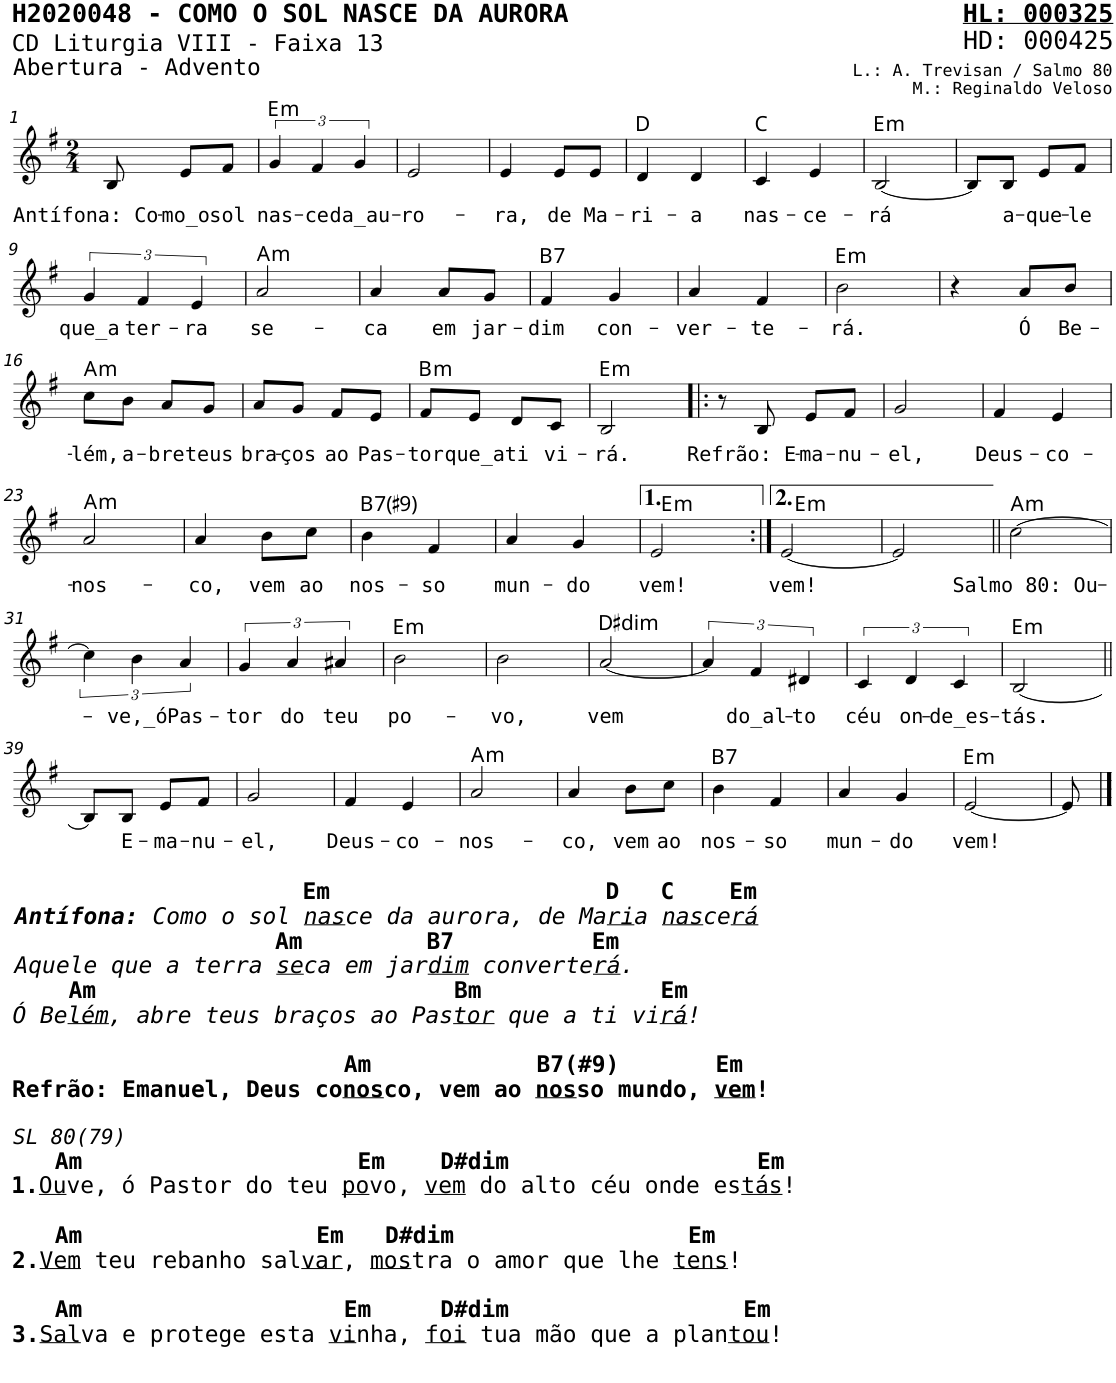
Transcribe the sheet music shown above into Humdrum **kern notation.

**kern	**text	**harte
*part1	*part1	*part1
*staff1	*staff1	*
*I"Voz	*	*
*I'V	*	*
*stria5	*	*
*clefG2	*	*
*k[f#]	*	*
*M2/4	*	*
=1	=1	=1
!	!LO:LY:b	!
8B/	Antífona: Co-	.
!	!LO:LY:b	!
8e/L	-mo_o	.
!	!LO:LY:b	!
8f#/J	sol	.
=2	=2	=2
!	!LO:LY:b	!LO:H:kt=m
6g/	nas-	E:min
!	!LO:LY:b	!
6f#/	-ce	.
!	!LO:LY:b	!
6g/	da_au-	.
=3	=3	=3
!	!LO:LY:b	!
2e/	-ro-	.
=4	=4	=4
!	!LO:LY:b	!
4e/	-ra,	.
!	!LO:LY:b	!
8e/L	de	.
!	!LO:LY:b	!
8e/J	Ma-	.
=5	=5	=5
!	!LO:LY:b	!
4d/	-ri-	D:maj
!	!LO:LY:b	!
4d/	-a	.
=6	=6	=6
!	!LO:LY:b	!
4c/	nas-	C:maj
!	!LO:LY:b	!
4e/	-ce-	.
=7	=7	=7
!	!LO:LY:b	!LO:H:kt=m
[2B/	-rá	E:min
=8	=8	=8
8B/L]	.	.
!	!LO:LY:b	!
8B/J	a-	.
!	!LO:LY:b	!
8e/L	-que-	.
!	!LO:LY:b	!
8f#/J	-le	.
!!LO:LB:g=z
=9	=9	=9
!	!LO:LY:b	!
6g/	que_a	.
!	!LO:LY:b	!
6f#/	ter-	.
!	!LO:LY:b	!
6e/	-ra	.
=10	=10	=10
!	!LO:LY:b	!LO:H:kt=m
2a/	se-	A:min
=11	=11	=11
!	!LO:LY:b	!
4a/	-ca	.
!	!LO:LY:b	!
8a/L	em	.
!	!LO:LY:b	!
8g/J	jar-	.
=12	=12	=12
!	!LO:LY:b	!LO:H:kt=7
4f#/	-dim	B:7
!	!LO:LY:b	!
4g/	con-	.
=13	=13	=13
!	!LO:LY:b	!
4a/	-ver-	.
!	!LO:LY:b	!
4f#/	-te-	.
=14	=14	=14
!	!LO:LY:b	!LO:H:kt=m
2b\	-rá.	E:min
=15	=15	=15
4r	.	.
!	!LO:LY:b	!
8a/L	Ó	.
!	!LO:LY:b	!
8b/J	Be-	.
!!LO:LB:g=z
=16	=16	=16
!	!LO:LY:b	!LO:H:kt=m
8cc\L	-lém,	A:min
!	!LO:LY:b	!
8b\J	a-	.
!	!LO:LY:b	!
8a/L	-bre	.
!	!LO:LY:b	!
8g/J	teus	.
=17	=17	=17
!	!LO:LY:b	!
8a/L	bra-	.
!	!LO:LY:b	!
8g/J	-ços	.
!	!LO:LY:b	!
8f#/L	ao	.
!	!LO:LY:b	!
8e/J	Pas-	.
=18	=18	=18
!	!LO:LY:b	!LO:H:kt=m
8f#/L	-tor	B:min
!	!LO:LY:b	!
8e/J	que_a	.
!	!LO:LY:b	!
8d/L	ti	.
!	!LO:LY:b	!
8c/J	vi-	.
=19	=19	=19
!	!LO:LY:b	!LO:H:kt=m
2B/	-rá.	E:min
=20!|:	=20!|:	=20!|:
8r	.	.
!	!LO:LY:b	!
8B/	Refrão: E-	.
!	!LO:LY:b	!
8e/L	-ma-	.
!	!LO:LY:b	!
8f#/J	-nu-	.
=21	=21	=21
!	!LO:LY:b	!
2g/	-el,	.
=22	=22	=22
!	!LO:LY:b	!
4f#/	Deus-	.
!	!LO:LY:b	!
4e/	-co-	.
!!LO:LB:g=z
=23	=23	=23
!	!LO:LY:b	!LO:H:kt=m
2a/	-nos-	A:min
=24	=24	=24
!	!LO:LY:b	!
4a/	-co,	.
!	!LO:LY:b	!
8b\L	vem	.
!	!LO:LY:b	!
8cc\J	ao	.
=25	=25	=25
!	!LO:LY:b	!LO:H:kt=7
4b\	nos-	B:7(#9)
!	!LO:LY:b	!
4f#/	-so	.
=26	=26	=26
!	!LO:LY:b	!
4a/	mun-	.
!	!LO:LY:b	!
4g/	-do	.
=27	=27	=27
!	!LO:LY:b	!LO:H:kt=m
2e/	vem!	E:min
=28:|!	=28:|!	=28:|!
!	!LO:LY:b	!LO:H:kt=m
[2e/	vem!	E:min
=29	=29	=29
2e/]	.	.
=30||	=30||	=30||
!	!LO:LY:b	!LO:H:kt=m
[2cc\	Salmo 80: Ou-	A:min
!!LO:LB:g=z
=31	=31	=31
6cc\]	.	.
!	!LO:LY:b	!
6b\	-ve,_ó	.
!	!LO:LY:b	!
6a/	Pas-	.
=32	=32	=32
!	!LO:LY:b	!
6g/	-tor	.
!	!LO:LY:b	!
6a/	do	.
!	!LO:LY:b	!
6a#X/	teu	.
=33	=33	=33
!	!LO:LY:b	!LO:H:kt=m
2b\	po-	E:min
=34	=34	=34
!	!LO:LY:b	!
2b\	-vo,	.
=35	=35	=35
!	!LO:LY:b	!LO:H:kt=dim
[2a/	vem	D#:dim
=36	=36	=36
6a/]	.	.
!	!LO:LY:b	!
6f#/	do_al-	.
!	!LO:LY:b	!
6d#X/	-to	.
=37	=37	=37
!	!LO:LY:b	!
6c/	céu	.
!	!LO:LY:b	!
6d/	on-	.
!	!LO:LY:b	!
6c/	-de_es-	.
=38	=38	=38
!	!LO:LY:b	!LO:H:kt=m
[2B/	-tás.	E:min
!!LO:LB:g=z
=39||	=39||	=39||
!LO:TX:b:B:t=Em                    D   C    Em	!	!
!LO:TX:b:i:t=Antífona&colon;	!	!
!LO:TX:b:t=Como o sol	!	!
!LO:TX:b:t=nas	!	!
!LO:TX:b:t=ce da aurora, de Ma	!	!
!LO:TX:b:t=ri	!	!
!LO:TX:b:t=a	!	!
!LO:TX:b:t=nas	!	!
!LO:TX:b:t=ce	!	!
!LO:TX:b:t=rá	!	!
!LO:TX:b:B:t=Am         B7          Em	!	!
!LO:TX:b:i:t=Aquele que a terra	!	!
!LO:TX:b:t=se	!	!
!LO:TX:b:t=ca em jar	!	!
!LO:TX:b:t=dim	!	!
!LO:TX:b:t=converte	!	!
!LO:TX:b:t=rá	!	!
!LO:TX:b:t=.	!	!
!LO:TX:b:B:t=Am                          Bm             Em	!	!
!LO:TX:b:i:t=Ó Be	!	!
!LO:TX:b:t=lém	!	!
!LO:TX:b:t=, abre teus braços ao Pas	!	!
!LO:TX:b:t=tor	!	!
!LO:TX:b:t=que a ti vi	!	!
!LO:TX:b:t=rá	!	!
!LO:TX:b:t=!	!	!
!LO:TX:b:B:t=Am            B7(#9)       Em	!	!
!LO:TX:b:t=Refrão&colon; Emanuel, Deus co	!	!
!LO:TX:b:t=nos	!	!
!LO:TX:b:t=co, vem ao	!	!
!LO:TX:b:t=nos	!	!
!LO:TX:b:t=so mundo,	!	!
!LO:TX:b:t=vem	!	!
!LO:TX:b:t=!	!	!
!LO:TX:b:i:t=SL 80(79)	!	!
!LO:TX:b:B:t=Am                    Em    D#dim                  Em	!	!
!LO:TX:b:t=1.	!	!
!LO:TX:b:t=Ou	!	!
!LO:TX:b:t=ve, ó Pastor do teu	!	!
!LO:TX:b:t=po	!	!
!LO:TX:b:t=vo,	!	!
!LO:TX:b:t=vem	!	!
!LO:TX:b:t=do alto céu onde es	!	!
!LO:TX:b:t=tás	!	!
!LO:TX:b:t=!	!	!
!LO:TX:b:B:t=Am                 Em   D#dim                 Em	!	!
!LO:TX:b:t=2.	!	!
!LO:TX:b:t=Vem	!	!
!LO:TX:b:t=teu rebanho sal	!	!
!LO:TX:b:t=var	!	!
!LO:TX:b:t=,	!	!
!LO:TX:b:t=mos	!	!
!LO:TX:b:t=tra o amor que lhe	!	!
!LO:TX:b:t=tens	!	!
!LO:TX:b:t=!	!	!
!LO:TX:b:B:t=Am                   Em     D#dim                 Em	!	!
!LO:TX:b:t=3.	!	!
!LO:TX:b:t=Sal	!	!
!LO:TX:b:t=va e protege esta	!	!
!LO:TX:b:t=vi	!	!
!LO:TX:b:t=nha,	!	!
!LO:TX:b:t=foi	!	!
!LO:TX:b:t=tua mão que a plan	!	!
!LO:TX:b:t=tou	!	!
!LO:TX:b:t=!	!	!
8B/L]	.	.
!	!LO:LY:b	!
8B/J	E-	.
!	!LO:LY:b	!
8e/L	-ma-	.
!	!LO:LY:b	!
8f#/J	-nu-	.
=40	=40	=40
!	!LO:LY:b	!
2g/	-el,	.
=41	=41	=41
!	!LO:LY:b	!
4f#/	Deus-	.
!	!LO:LY:b	!
4e/	-co-	.
=42	=42	=42
!	!LO:LY:b	!LO:H:kt=m
2a/	-nos-	A:min
=43	=43	=43
!	!LO:LY:b	!
4a/	-co,	.
!	!LO:LY:b	!
8b\L	vem	.
!	!LO:LY:b	!
8cc\J	ao	.
=44	=44	=44
!	!LO:LY:b	!LO:H:kt=7
4b\	nos-	B:7
!	!LO:LY:b	!
4f#/	-so	.
=45	=45	=45
!	!LO:LY:b	!
4a/	mun-	.
!	!LO:LY:b	!
4g/	-do	.
=46	=46	=46
!	!LO:LY:b	!LO:H:kt=m
[2e/	vem!	E:min
=47	=47	=47
8e/]	.	.
==	==	==
*-	*-	*-
